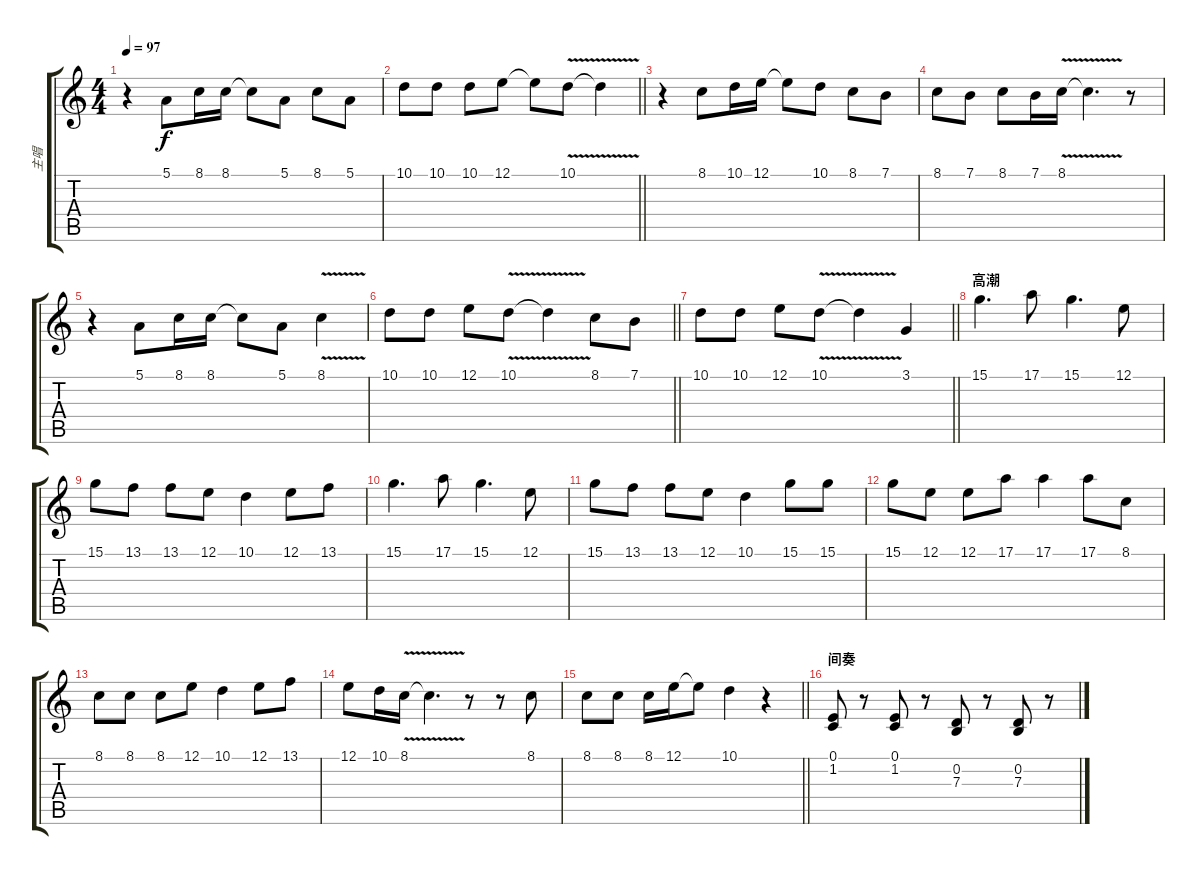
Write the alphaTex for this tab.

\track ("主唱" "主唱") {instrument harmonica}
\staff {score tabs}
\tuning (E4 B3 G3 D3 A2 E2) {hide}
\ts (4 4)
\tempo 97
\clef g2
\ks c
r.4{dy f} 5.1.8 8.1.16 8.1.16 8.1{t}.8 5.1.8 8.1.8 5.1.8 |
\barLineRight lightlight
10.1.8 10.1.8 10.1.8 12.1.8 12.1{t}.8 10.1{v}.8 10.1{t}.4 |
\section ("" "")
r.4 8.1.8 10.1.16 12.1.16 12.1{t}.8 10.1.8 8.1.8 7.1.8 |
8.1.8 7.1.8 8.1.8 7.1.16 8.1{v}.16 8.1{t}.4{d} r.8 |
r.4 5.1.8 8.1.16 8.1.16 8.1{t}.8 5.1.8 8.1{v}.4 |
\barLineRight lightlight
10.1.8 10.1.8 12.1.8 10.1{v}.8 10.1{t}.4 8.1.8 7.1.8 |
\barLineRight lightlight
10.1.8 10.1.8 12.1.8 10.1{v}.8 10.1{t}.4 3.1.4 |
\section ("" "高潮")
15.1.4{d} 17.1.8 15.1.4{d} 12.1.8 |
15.1.8 13.1.8 13.1.8 12.1.8 10.1.4 12.1.8 13.1.8 |
15.1.4{d} 17.1.8 15.1.4{d} 12.1.8 |
15.1.8 13.1.8 13.1.8 12.1.8 10.1.4 15.1.8 15.1.8 |
15.1.8 12.1.8 12.1.8 17.1.8 17.1.4 17.1.8 8.1.8 |
8.1.8 8.1.8 8.1.8 12.1.8 10.1.4 12.1.8 13.1.8 |
12.1.8 10.1.16 8.1{v}.16 8.1{t}.4{d} r.8 r.8 8.1.8 |
\barLineRight lightlight
8.1.8 8.1.8 8.1.16 12.1.16 12.1{t}.8 10.1.4 r.4 |
\section ("" "间奏")
(0.1 1.2).8 r.8 (0.1 1.2).8 r.8 (0.2 7.3).8 r.8 (0.2 7.3).8 r.8
